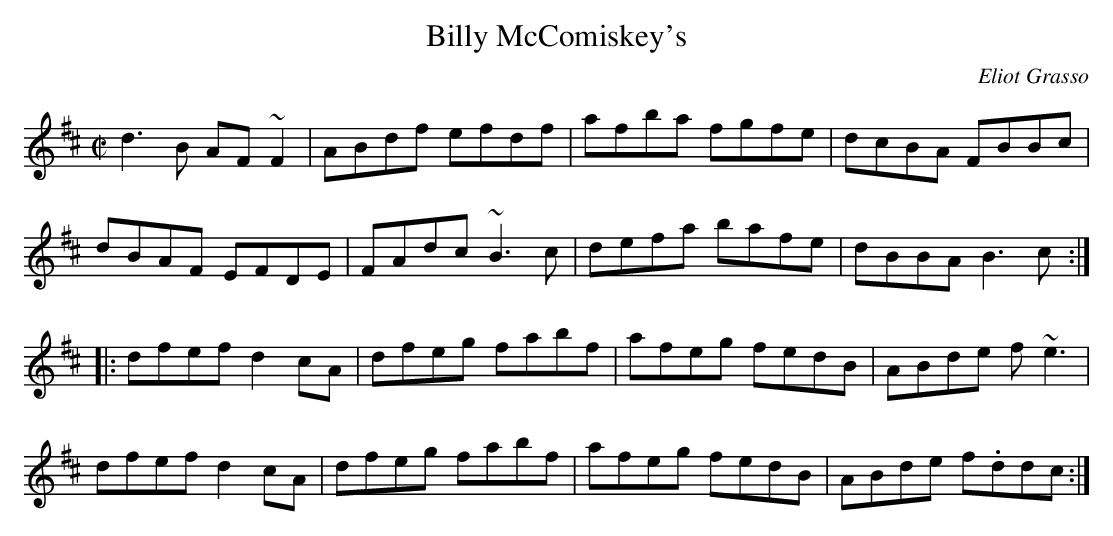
X:1
T: Billy McComiskey's
C: Eliot Grasso
M: C|
L: 1/8
K: D
d3B AF~F2|ABdf efdf|afba fgfe|dcBA FBBc|
dBAF EFDE|FAdc ~B3c|defa bafe|dBBA B3c:|
|:dfef d2cA|dfeg fabf|afeg fedB|ABde f~e3|
dfef d2cA|dfeg fabf|afeg fedB|ABde f.ddc:|
